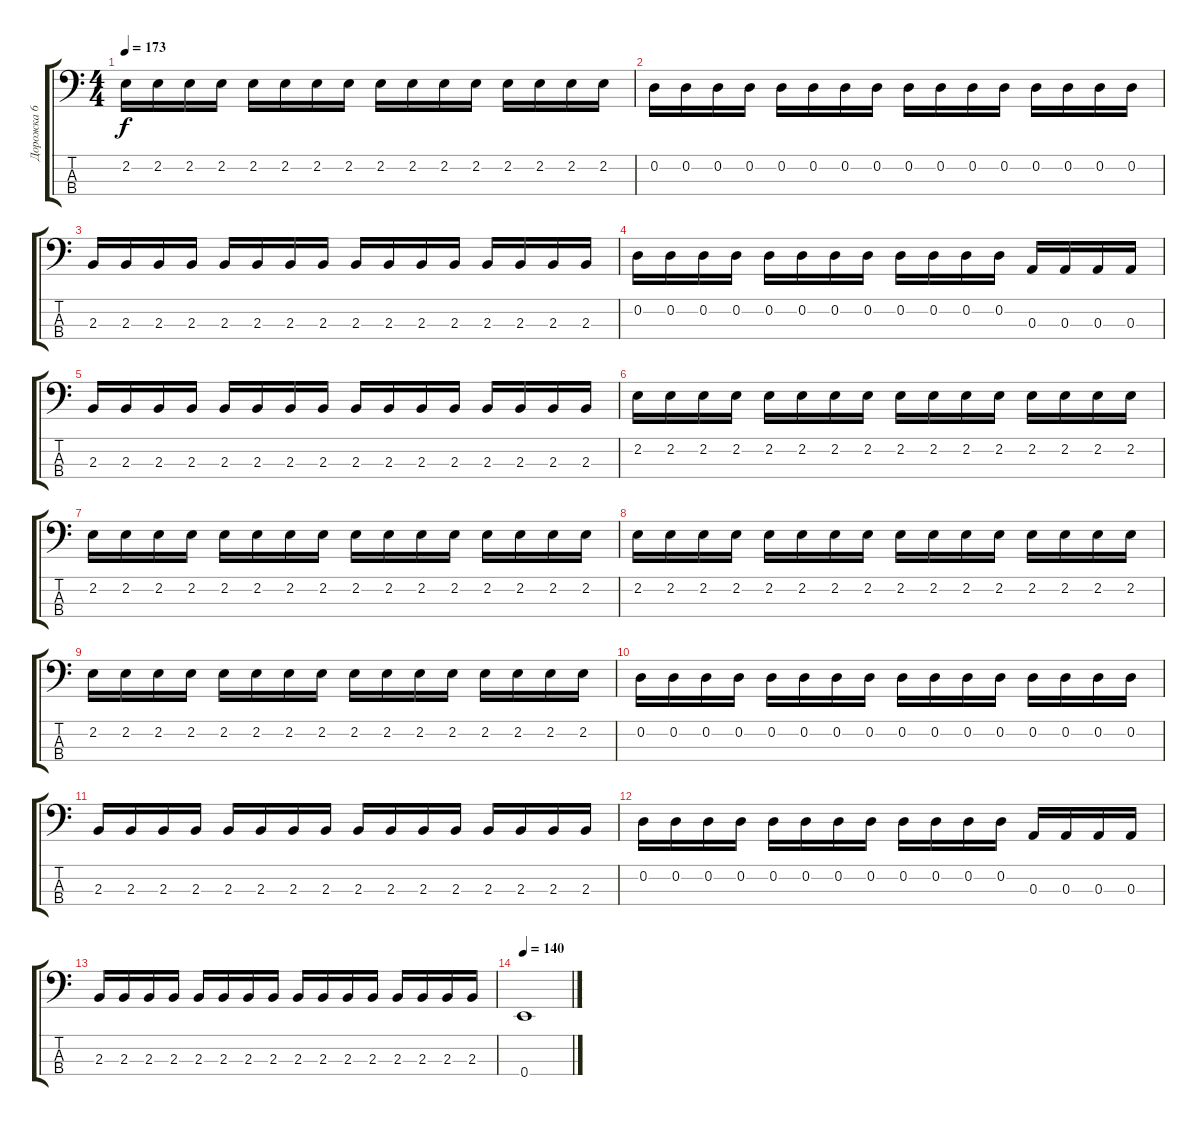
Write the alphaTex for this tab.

\track ("Дорожка 6" "Дорожка 6") {instrument electricbassfinger}
\staff {score tabs}
\tuning (G2 D2 A1 E1) {hide}
\ts (4 4)
\tempo 173
\clef f4
\ks c
2.2.16{dy f} 2.2.16 2.2.16 2.2.16 2.2.16 2.2.16 2.2.16 2.2.16 2.2.16 2.2.16 2.2.16 2.2.16 2.2.16 2.2.16 2.2.16 2.2.16 |
0.2.16 0.2.16 0.2.16 0.2.16 0.2.16 0.2.16 0.2.16 0.2.16 0.2.16 0.2.16 0.2.16 0.2.16 0.2.16 0.2.16 0.2.16 0.2.16 |
2.3.16 2.3.16 2.3.16 2.3.16 2.3.16 2.3.16 2.3.16 2.3.16 2.3.16 2.3.16 2.3.16 2.3.16 2.3.16 2.3.16 2.3.16 2.3.16 |
0.2.16 0.2.16 0.2.16 0.2.16 0.2.16 0.2.16 0.2.16 0.2.16 0.2.16 0.2.16 0.2.16 0.2.16 0.3.16 0.3.16 0.3.16 0.3.16 |
2.3.16 2.3.16 2.3.16 2.3.16 2.3.16 2.3.16 2.3.16 2.3.16 2.3.16 2.3.16 2.3.16 2.3.16 2.3.16 2.3.16 2.3.16 2.3.16 |
2.2.16 2.2.16 2.2.16 2.2.16 2.2.16 2.2.16 2.2.16 2.2.16 2.2.16 2.2.16 2.2.16 2.2.16 2.2.16 2.2.16 2.2.16 2.2.16 |
2.2.16 2.2.16 2.2.16 2.2.16 2.2.16 2.2.16 2.2.16 2.2.16 2.2.16 2.2.16 2.2.16 2.2.16 2.2.16 2.2.16 2.2.16 2.2.16 |
2.2.16 2.2.16 2.2.16 2.2.16 2.2.16 2.2.16 2.2.16 2.2.16 2.2.16 2.2.16 2.2.16 2.2.16 2.2.16 2.2.16 2.2.16 2.2.16 |
2.2.16 2.2.16 2.2.16 2.2.16 2.2.16 2.2.16 2.2.16 2.2.16 2.2.16 2.2.16 2.2.16 2.2.16 2.2.16 2.2.16 2.2.16 2.2.16 |
0.2.16 0.2.16 0.2.16 0.2.16 0.2.16 0.2.16 0.2.16 0.2.16 0.2.16 0.2.16 0.2.16 0.2.16 0.2.16 0.2.16 0.2.16 0.2.16 |
2.3.16 2.3.16 2.3.16 2.3.16 2.3.16 2.3.16 2.3.16 2.3.16 2.3.16 2.3.16 2.3.16 2.3.16 2.3.16 2.3.16 2.3.16 2.3.16 |
0.2.16 0.2.16 0.2.16 0.2.16 0.2.16 0.2.16 0.2.16 0.2.16 0.2.16 0.2.16 0.2.16 0.2.16 0.3.16 0.3.16 0.3.16 0.3.16 |
2.3.16 2.3.16 2.3.16 2.3.16 2.3.16 2.3.16 2.3.16 2.3.16 2.3.16 2.3.16 2.3.16 2.3.16 2.3.16 2.3.16 2.3.16 2.3.16 |
\tempo 140
0.4.1
